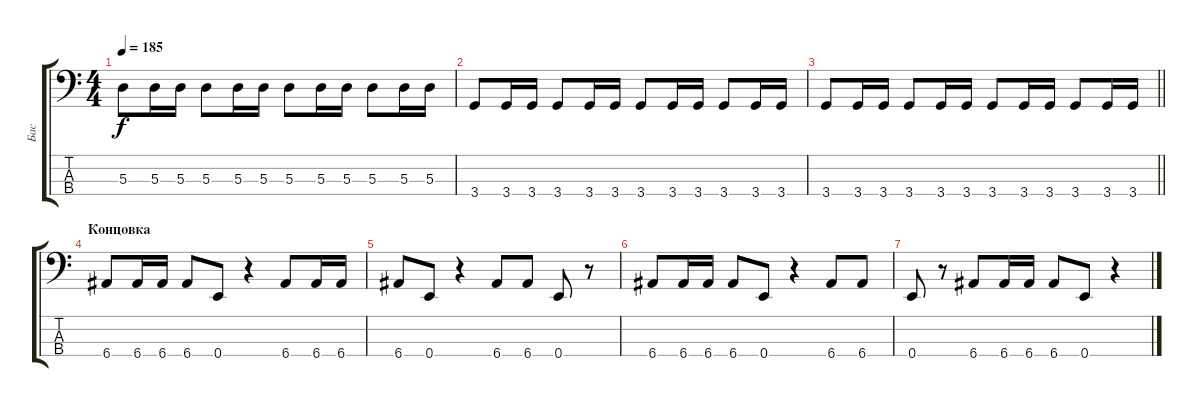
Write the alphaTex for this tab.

\track ("Бас" "Бас") {instrument electricbassfinger}
\staff {score tabs}
\tuning (G2 D2 A1 E1) {hide}
\ts (4 4)
\tempo 185
\clef f4
\ks c
5.3.8{dy f} 5.3.16 5.3.16 5.3.8 5.3.16 5.3.16 5.3.8 5.3.16 5.3.16 5.3.8 5.3.16 5.3.16 |
3.4.8 3.4.16 3.4.16 3.4.8 3.4.16 3.4.16 3.4.8 3.4.16 3.4.16 3.4.8 3.4.16 3.4.16 |
\barLineRight lightlight
3.4.8 3.4.16 3.4.16 3.4.8 3.4.16 3.4.16 3.4.8 3.4.16 3.4.16 3.4.8 3.4.16 3.4.16 |
\section ("" "Концовка")
6.4.8 6.4.16 6.4.16 6.4.8 0.4.8 r.4 6.4.8 6.4.16 6.4.16 |
6.4.8 0.4.8 r.4 6.4.8 6.4.8 0.4.8 r.8 |
6.4.8 6.4.16 6.4.16 6.4.8 0.4.8 r.4 6.4.8 6.4.8 |
0.4.8 r.8 6.4.8 6.4.16 6.4.16 6.4.8 0.4.8 r.4
